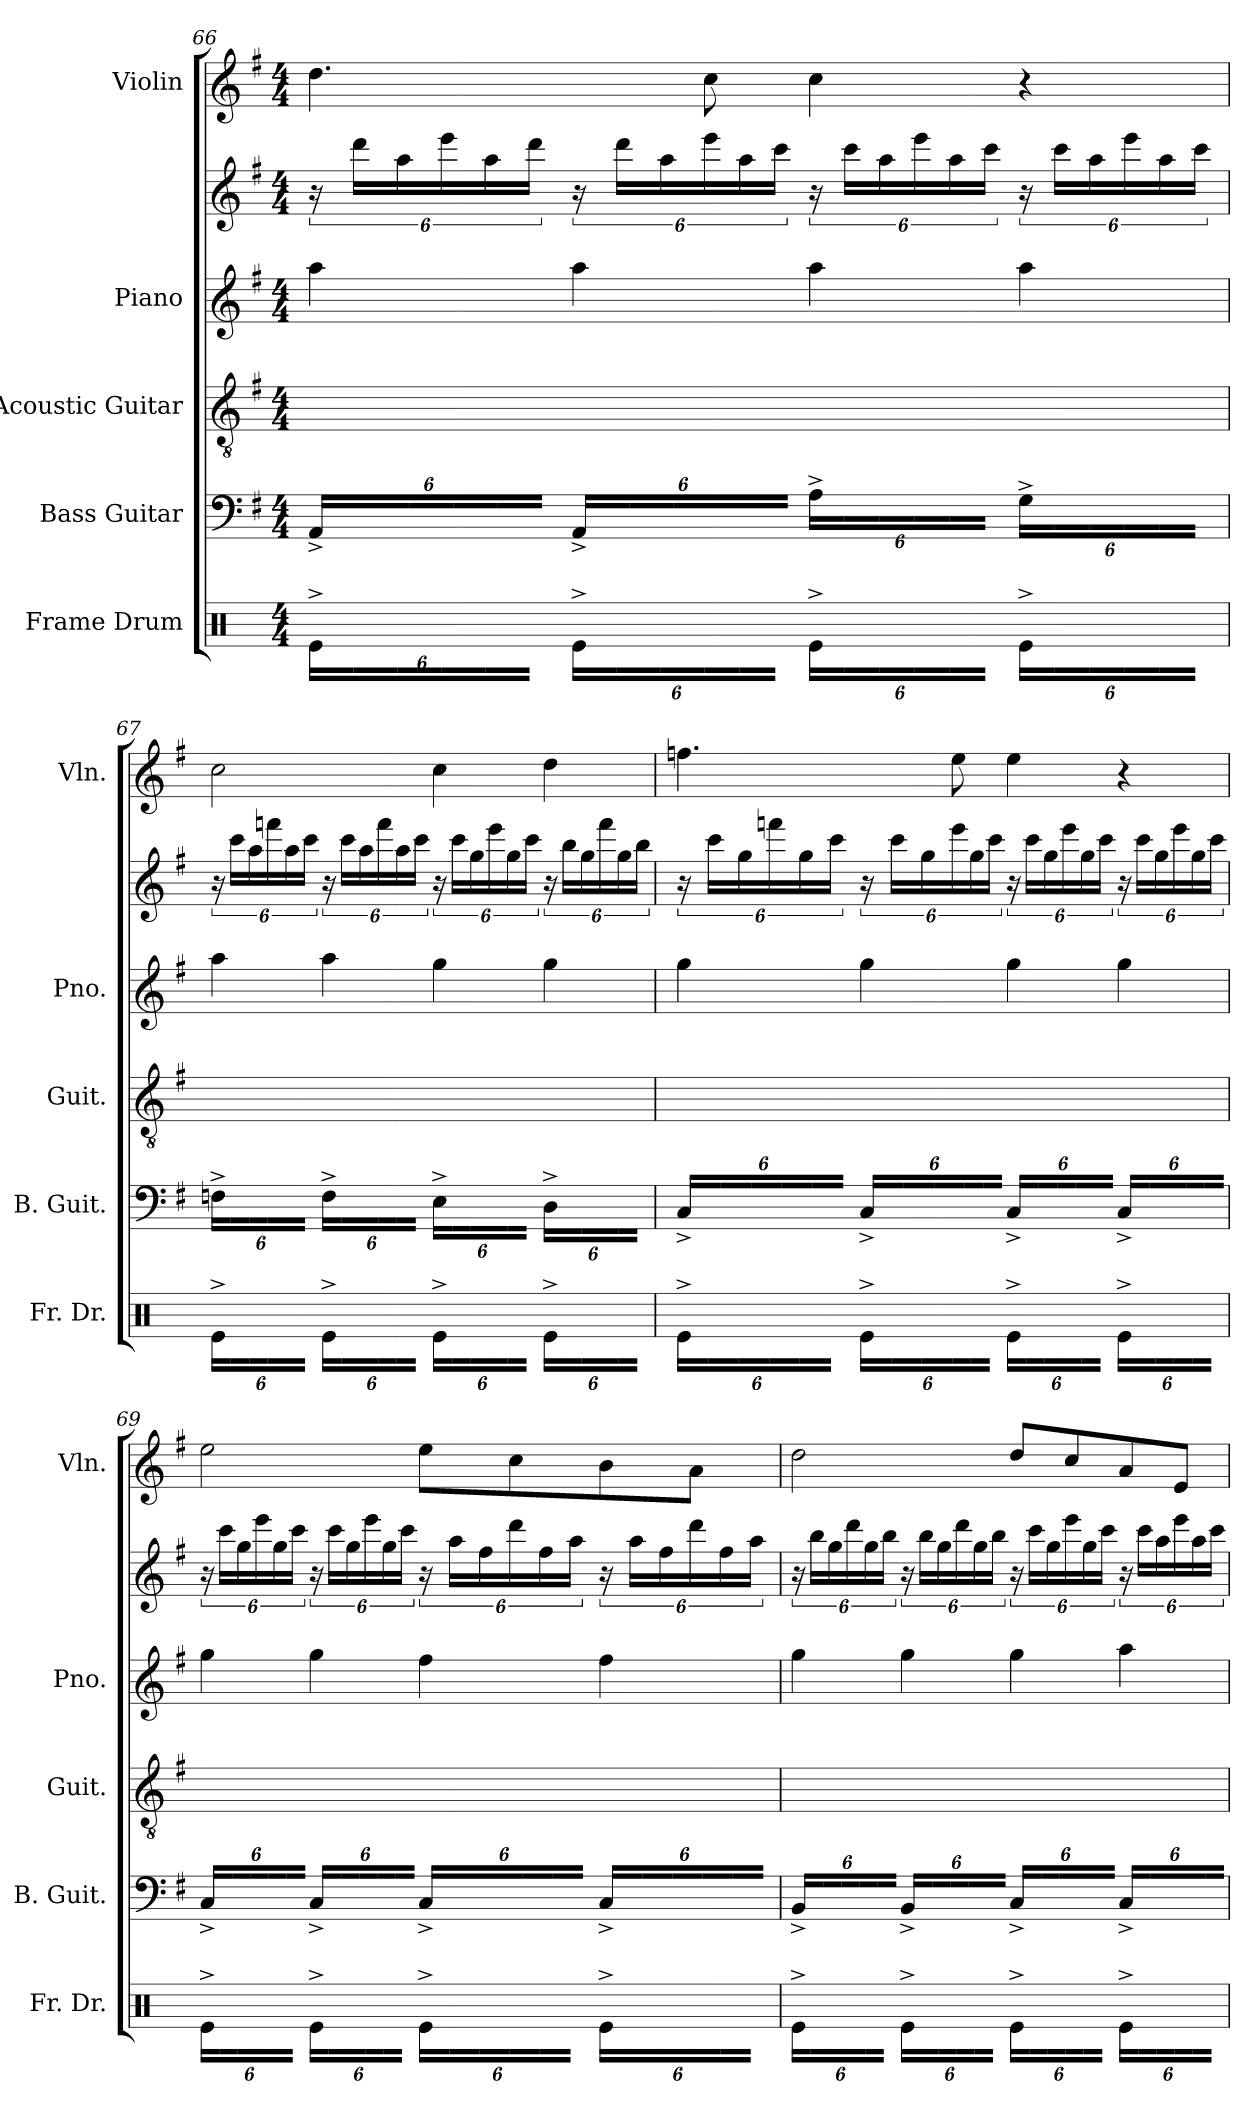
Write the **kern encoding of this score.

**kern	**kern	**kern	**kern	**kern	**kern
*part5	*part4	*part3	*part2	*part2	*part1
*staff6	*staff5	*staff4	*staff3	*staff2	*staff1
*I"Frame Drum	*I"Bass Guitar	*I"Acoustic Guitar	*I"Piano	*	*I"Violin
*I'Fr. Dr.	*I'B. Guit.	*I'Guit.	*I'Pno.	*	*I'Vln.
!!LO:LB:g=z
*clefX	*clefF4	*clefGv2	*clefG2	*clefG2	*clefG2
*	*ITrd7c12	*	*	*	*
*k[]	*k[f#]	*k[f#]	*k[f#]	*k[f#]	*k[f#]
*M4/4	*M4/4	*M4/4	*M4/4	*M4/4	*M4/4
*Xbrackettup	*Xbrackettup	*Xbrackettup	*	*	*
=66	=66	=66	=66	=66	=66
24Re^\LL	24AAA^/LL	24AA/yy^ 24E/yy^ 24A/yy^ 24d/yy^ 24e/yy^LL	4aa\	24r	4.dd\
24Re\yy	24AAA/yy	24AA/yy 24E/yy 24A/yy 24d/yy 24e/yy	.	24ddd\LL	.
24Re\yy	24AAA/yy	24AA/yy 24E/yy 24A/yy 24d/yy 24e/yy	.	24aa\	.
24Re\yy	24AAA/yy	24AA/yy 24E/yy 24A/yy 24d/yy 24e/yy	.	24eee\	.
24Re\yy	24AAA/yy	24AA/yy 24E/yy 24A/yy 24d/yy 24e/yy	.	24aa\	.
24Re\JJyy	24AAA/JJyy	24AA/yy 24E/yy 24A/yy 24d/yy 24e/yyJJ	.	24ddd\JJ	.
24Re^\LL	24AAA^/LL	24AA/yy^ 24E/yy^ 24A/yy^ 24d/yy^ 24e/yy^LL	4aa\	24r	.
24Re\yy	24AAA/yy	24AA/yy 24E/yy 24A/yy 24d/yy 24e/yy	.	24ddd\LL	.
24Re\yy	24AAA/yy	24AA/yy 24E/yy 24A/yy 24d/yy 24e/yy	.	24aa\	.
24Re\yy	24AAA/yy	24AA/yy 24E/yy 24A/yy 24c/yy 24e/yy	.	24eee\	8cc\
24Re\yy	24AAA/yy	24AA/yy 24E/yy 24A/yy 24c/yy 24e/yy	.	24aa\	.
24Re\JJyy	24AAA/JJyy	24AA/yy 24E/yy 24A/yy 24c/yy 24e/yyJJ	.	24ccc\JJ	.
24Re^\LL	24AA^\LL	24AA/yy^ 24E/yy^ 24A/yy^ 24c/yy^ 24e/yy^LL	4aa\	24r	4cc\
24Re\yy	24AA\yy	24AA/yy 24E/yy 24A/yy 24c/yy 24e/yy	.	24ccc\LL	.
24Re\yy	24AA\yy	24AA/yy 24E/yy 24A/yy 24c/yy 24e/yy	.	24aa\	.
24Re\yy	24AA\yy	24AA/yy 24E/yy 24A/yy 24c/yy 24e/yy	.	24eee\	.
24Re\yy	24AA\yy	24AA/yy 24E/yy 24A/yy 24c/yy 24e/yy	.	24aa\	.
24Re\JJyy	24AA\JJyy	24AA/yy 24E/yy 24A/yy 24c/yy 24e/yyJJ	.	24ccc\JJ	.
24Re^\LL	24GG^\LL	24AA/yy^ 24E/yy^ 24A/yy^ 24c/yy^ 24e/yy^LL	4aa\	24r	4r
24Re\yy	24GG\yy	24AA/yy 24E/yy 24A/yy 24c/yy 24e/yy	.	24ccc\LL	.
24Re\yy	24GG\yy	24AA/yy 24E/yy 24A/yy 24c/yy 24e/yy	.	24aa\	.
24Re\yy	24GG\yy	24AA/yy 24E/yy 24A/yy 24c/yy 24e/yy	.	24eee\	.
24Re\yy	24GG\yy	24AA/yy 24E/yy 24A/yy 24c/yy 24e/yy	.	24aa\	.
24Re\JJyy	24GG\JJyy	24AA/yy 24E/yy 24A/yy 24c/yy 24e/yyJJ	.	24ccc\JJ	.
!!LO:PB:g=z
=67	=67	=67	=67	=67	=67
24Re^\LL	24FFn^\LL	24FFn/yy^ 24C/yy^ 24Fn/yy^ 24A/yy^ 24c/yy^ 24fn/yy^LL	4aa\	24r	2cc\
24Re\yy	24FF\yy	24FF/yy 24C/yy 24F/yy 24A/yy 24c/yy 24f/yy	.	24ccc\LL	.
24Re\yy	24FF\yy	24FF/yy 24C/yy 24F/yy 24A/yy 24c/yy 24f/yy	.	24aa\	.
24Re\yy	24FF\yy	24FF/yy 24C/yy 24F/yy 24A/yy 24c/yy 24f/yy	.	24fffn\	.
24Re\yy	24FF\yy	24FF/yy 24C/yy 24F/yy 24A/yy 24c/yy 24f/yy	.	24aa\	.
24Re\JJyy	24FF\JJyy	24FF/yy 24C/yy 24F/yy 24A/yy 24c/yy 24f/yyJJ	.	24ccc\JJ	.
24Re^\LL	24FF^\LL	24FF/yy^ 24C/yy^ 24F/yy^ 24A/yy^ 24c/yy^ 24f/yy^LL	4aa\	24r	.
24Re\yy	24FF\yy	24FF/yy 24C/yy 24F/yy 24A/yy 24c/yy 24f/yy	.	24ccc\LL	.
24Re\yy	24FF\yy	24FF/yy 24C/yy 24F/yy 24A/yy 24c/yy 24f/yy	.	24aa\	.
24Re\yy	24FF\yy	24FF/yy 24C/yy 24F/yy 24A/yy 24c/yy 24f/yy	.	24fff\	.
24Re\yy	24FF\yy	24FF/yy 24C/yy 24F/yy 24A/yy 24c/yy 24f/yy	.	24aa\	.
24Re\JJyy	24FF\JJyy	24FF/yy 24C/yy 24F/yy 24A/yy 24c/yy 24f/yyJJ	.	24ccc\JJ	.
24Re^\LL	24EE^\LL	24C/yy^ 24E/yy^ 24G/yy^ 24c/yy^ 24e/yy^LL	4gg\	24r	4cc\
24Re\yy	24EE\yy	24C/yy 24E/yy 24G/yy 24c/yy 24e/yy	.	24ccc\LL	.
24Re\yy	24EE\yy	24C/yy 24E/yy 24G/yy 24c/yy 24e/yy	.	24gg\	.
24Re\yy	24EE\yy	24C/yy 24E/yy 24G/yy 24c/yy 24e/yy	.	24eee\	.
24Re\yy	24EE\yy	24C/yy 24E/yy 24G/yy 24c/yy 24e/yy	.	24gg\	.
24Re\JJyy	24EE\JJyy	24C/yy 24E/yy 24G/yy 24c/yy 24e/yyJJ	.	24ccc\JJ	.
24Re^\LL	24DD^\LL	24D/yy^ 24G/yy^ 24B/yy^ 24f/yy^LL	4gg\	24r	4dd\
24Re\yy	24DD\yy	24D/yy 24G/yy 24B/yy 24f/yy	.	24bb\LL	.
24Re\yy	24DD\yy	24D/yy 24G/yy 24B/yy 24f/yy	.	24gg\	.
24Re\yy	24DD\yy	24D/yy 24G/yy 24B/yy 24f/yy	.	24fff\	.
24Re\yy	24DD\yy	24D/yy 24G/yy 24B/yy 24f/yy	.	24gg\	.
24Re\JJyy	24DD\JJyy	24D/yy 24G/yy 24B/yy 24f/yyJJ	.	24bb\JJ	.
!!LO:LB:g=z
=68	=68	=68	=68	=68	=68
24Re^\LL	24CC^/LL	24C/yy^ 24Fn/yy^ 24G/yy^ 24c/yy^ 24e/yy^LL	4gg\	24r	4.ffn\
24Re\yy	24CC/yy	24C/yy 24F/yy 24G/yy 24c/yy 24e/yy	.	24ccc\LL	.
24Re\yy	24CC/yy	24C/yy 24F/yy 24G/yy 24c/yy 24e/yy	.	24gg\	.
24Re\yy	24CC/yy	24C/yy 24F/yy 24G/yy 24c/yy 24e/yy	.	24fffn\	.
24Re\yy	24CC/yy	24C/yy 24F/yy 24G/yy 24c/yy 24e/yy	.	24gg\	.
24Re\JJyy	24CC/JJyy	24C/yy 24F/yy 24G/yy 24c/yy 24e/yyJJ	.	24ccc\JJ	.
24Re^\LL	24CC^/LL	24C/yy^ 24F/yy^ 24G/yy^ 24c/yy^ 24e/yy^LL	4gg\	24r	.
24Re\yy	24CC/yy	24C/yy 24F/yy 24G/yy 24c/yy 24e/yy	.	24ccc\LL	.
24Re\yy	24CC/yy	24C/yy 24F/yy 24G/yy 24c/yy 24e/yy	.	24gg\	.
24Re\yy	24CC/yy	24C/yy 24E/yy 24G/yy 24c/yy 24e/yy	.	24eee\	8ee\
24Re\yy	24CC/yy	24C/yy 24E/yy 24G/yy 24c/yy 24e/yy	.	24gg\	.
24Re\JJyy	24CC/JJyy	24C/yy 24E/yy 24G/yy 24c/yy 24e/yyJJ	.	24ccc\JJ	.
24Re^\LL	24CC^/LL	24C/yy^ 24E/yy^ 24G/yy^ 24c/yy^ 24e/yy^LL	4gg\	24r	4ee\
24Re\yy	24CC/yy	24C/yy 24E/yy 24G/yy 24c/yy 24e/yy	.	24ccc\LL	.
24Re\yy	24CC/yy	24C/yy 24E/yy 24G/yy 24c/yy 24e/yy	.	24gg\	.
24Re\yy	24CC/yy	24C/yy 24E/yy 24G/yy 24c/yy 24e/yy	.	24eee\	.
24Re\yy	24CC/yy	24C/yy 24E/yy 24G/yy 24c/yy 24e/yy	.	24gg\	.
24Re\JJyy	24CC/JJyy	24C/yy 24E/yy 24G/yy 24c/yy 24e/yyJJ	.	24ccc\JJ	.
24Re^\LL	24CC^/LL	24C/yy^ 24E/yy^ 24G/yy^ 24c/yy^ 24e/yy^LL	4gg\	24r	4r
24Re\yy	24CC/yy	24C/yy 24E/yy 24G/yy 24c/yy 24e/yy	.	24ccc\LL	.
24Re\yy	24CC/yy	24C/yy 24E/yy 24G/yy 24c/yy 24e/yy	.	24gg\	.
24Re\yy	24CC/yy	24C/yy 24E/yy 24G/yy 24c/yy 24e/yy	.	24eee\	.
24Re\yy	24CC/yy	24C/yy 24E/yy 24G/yy 24c/yy 24e/yy	.	24gg\	.
24Re\JJyy	24CC/JJyy	24C/yy 24E/yy 24G/yy 24c/yy 24e/yyJJ	.	24ccc\JJ	.
!!LO:PB:g=z
=69	=69	=69	=69	=69	=69
24Re^\LL	24CC^/LL	24C/yy^ 24E/yy^ 24G/yy^ 24c/yy^ 24e/yy^LL	4gg\	24r	2ee\
24Re\yy	24CC/yy	24C/yy 24E/yy 24G/yy 24c/yy 24e/yy	.	24ccc\LL	.
24Re\yy	24CC/yy	24C/yy 24E/yy 24G/yy 24c/yy 24e/yy	.	24gg\	.
24Re\yy	24CC/yy	24C/yy 24E/yy 24G/yy 24c/yy 24e/yy	.	24eee\	.
24Re\yy	24CC/yy	24C/yy 24E/yy 24G/yy 24c/yy 24e/yy	.	24gg\	.
24Re\JJyy	24CC/JJyy	24C/yy 24E/yy 24G/yy 24c/yy 24e/yyJJ	.	24ccc\JJ	.
24Re^\LL	24CC^/LL	24C/yy^ 24E/yy^ 24G/yy^ 24c/yy^ 24e/yy^LL	4gg\	24r	.
24Re\yy	24CC/yy	24C/yy 24E/yy 24G/yy 24c/yy 24e/yy	.	24ccc\LL	.
24Re\yy	24CC/yy	24C/yy 24E/yy 24G/yy 24c/yy 24e/yy	.	24gg\	.
24Re\yy	24CC/yy	24C/yy 24E/yy 24G/yy 24c/yy 24e/yy	.	24eee\	.
24Re\yy	24CC/yy	24C/yy 24E/yy 24G/yy 24c/yy 24e/yy	.	24gg\	.
24Re\JJyy	24CC/JJyy	24C/yy 24E/yy 24G/yy 24c/yy 24e/yyJJ	.	24ccc\JJ	.
24Re^\LL	24CC^/LL	24C/yy^ 24D/yy^ 24A/yy^ 24d/yy^ 24f#/yy^LL	4ff#\	24r	8ee\L
24Re\yy	24CC/yy	24C/yy 24D/yy 24A/yy 24d/yy 24f#/yy	.	24aa\LL	.
24Re\yy	24CC/yy	24C/yy 24D/yy 24A/yy 24d/yy 24f#/yy	.	24ff#\	.
24Re\yy	24CC/yy	24C/yy 24D/yy 24A/yy 24d/yy 24f#/yy	.	24ddd\	8cc\
24Re\yy	24CC/yy	24C/yy 24D/yy 24A/yy 24d/yy 24f#/yy	.	24ff#\	.
24Re\JJyy	24CC/JJyy	24C/yy 24D/yy 24A/yy 24d/yy 24f#/yyJJ	.	24aa\JJ	.
24Re^\LL	24CC^/LL	24C/yy^ 24D/yy^ 24A/yy^ 24d/yy^ 24f#/yy^LL	4ff#\	24r	8b\
24Re\yy	24CC/yy	24C/yy 24D/yy 24A/yy 24d/yy 24f#/yy	.	24aa\LL	.
24Re\yy	24CC/yy	24C/yy 24D/yy 24A/yy 24d/yy 24f#/yy	.	24ff#\	.
24Re\yy	24CC/yy	24C/yy 24D/yy 24A/yy 24d/yy 24f#/yy	.	24ddd\	8a\J
24Re\yy	24CC/yy	24C/yy 24D/yy 24A/yy 24d/yy 24f#/yy	.	24ff#\	.
24Re\JJyy	24CC/JJyy	24C/yy 24D/yy 24A/yy 24d/yy 24f#/yyJJ	.	24aa\JJ	.
!!LO:LB:g=z
=70	=70	=70	=70	=70	=70
24Re^\LL	24BBB^/LL	24BB/yy^ 24D/yy^ 24G/yy^ 24d/yy^ 24g/yy^LL	4gg\	24r	2dd\
24Re\yy	24BBB/yy	24BB/yy 24D/yy 24G/yy 24d/yy 24g/yy	.	24bb\LL	.
24Re\yy	24BBB/yy	24BB/yy 24D/yy 24G/yy 24d/yy 24g/yy	.	24gg\	.
24Re\yy	24BBB/yy	24BB/yy 24D/yy 24G/yy 24d/yy 24g/yy	.	24ddd\	.
24Re\yy	24BBB/yy	24BB/yy 24D/yy 24G/yy 24d/yy 24g/yy	.	24gg\	.
24Re\JJyy	24BBB/JJyy	24BB/yy 24D/yy 24G/yy 24d/yy 24g/yyJJ	.	24bb\JJ	.
24Re^\LL	24BBB^/LL	24BB/yy^ 24D/yy^ 24G/yy^ 24d/yy^ 24g/yy^LL	4gg\	24r	.
24Re\yy	24BBB/yy	24BB/yy 24D/yy 24G/yy 24d/yy 24g/yy	.	24bb\LL	.
24Re\yy	24BBB/yy	24BB/yy 24D/yy 24G/yy 24d/yy 24g/yy	.	24gg\	.
24Re\yy	24BBB/yy	24BB/yy 24D/yy 24G/yy 24d/yy 24g/yy	.	24ddd\	.
24Re\yy	24BBB/yy	24BB/yy 24D/yy 24G/yy 24d/yy 24g/yy	.	24gg\	.
24Re\JJyy	24BBB/JJyy	24BB/yy 24D/yy 24G/yy 24d/yy 24g/yyJJ	.	24bb\JJ	.
24Re^\LL	24CC^/LL	24C/yy^ 24E/yy^ 24G/yy^ 24c/yy^ 24e/yy^LL	4gg\	24r	8dd/L
24Re\yy	24CC/yy	24C/yy 24E/yy 24G/yy 24c/yy 24e/yy	.	24ccc\LL	.
24Re\yy	24CC/yy	24C/yy 24E/yy 24G/yy 24c/yy 24e/yy	.	24gg\	.
24Re\yy	24CC/yy	24C/yy 24E/yy 24G/yy 24c/yy 24e/yy	.	24eee\	8cc/
24Re\yy	24CC/yy	24C/yy 24E/yy 24G/yy 24c/yy 24e/yy	.	24gg\	.
24Re\JJyy	24CC/JJyy	24C/yy 24E/yy 24G/yy 24c/yy 24e/yyJJ	.	24ccc\JJ	.
24Re^\LL	24CC^/LL	24C/yy^ 24E/yy^ 24A/yy^ 24c/yy^ 24e/yy^LL	4aa\	24r	8a/
24Re\yy	24CC/yy	24C/yy 24E/yy 24A/yy 24c/yy 24e/yy	.	24ccc\LL	.
24Re\yy	24CC/yy	24C/yy 24E/yy 24A/yy 24c/yy 24e/yy	.	24aa\	.
24Re\yy	24CC/yy	24C/yy 24E/yy 24A/yy 24c/yy 24e/yy	.	24eee\	8e/J
24Re\yy	24CC/yy	24C/yy 24E/yy 24A/yy 24c/yy 24e/yy	.	24aa\	.
24Re\JJyy	24CC/JJyy	24C/yy 24E/yy 24A/yy 24c/yy 24e/yyJJ	.	24ccc\JJ	.
=	=	=	=	=	=
*-	*-	*-	*-	*-	*-
